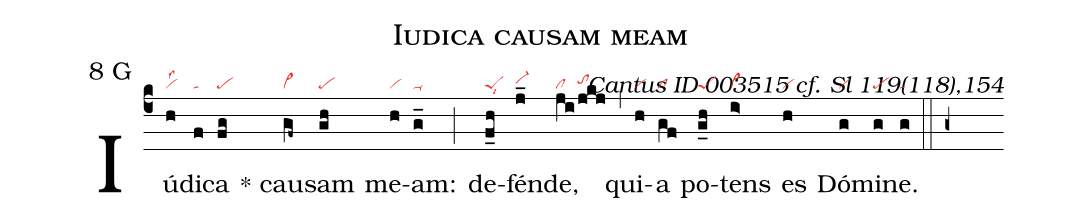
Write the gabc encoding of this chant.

name: Iudica causam meam;
mode: 8;
mode-differentia: G;
commentary: Cantus ID 003515 cf. Sl 119(118),154;
nabc-lines: 1;
%%
(c4)

Iú(h|vilss2)di(f|ta)ca(fg|pe) * cau(gf~|vi>)sam(gh|pe) me(h|vi)am:(g_|ta-) (;) de(f_h|peSlsi8)fén(j_|vi-hh)de,(ji|cl|/jkj|tohh) (,) qui(h|vi)a(gf|cl) po(g_h|peS)tens(i>|vi>) es(h|vi) Dó(g|vi)mi(g|pe)ne.(g|ta)

(::)

(g+)
